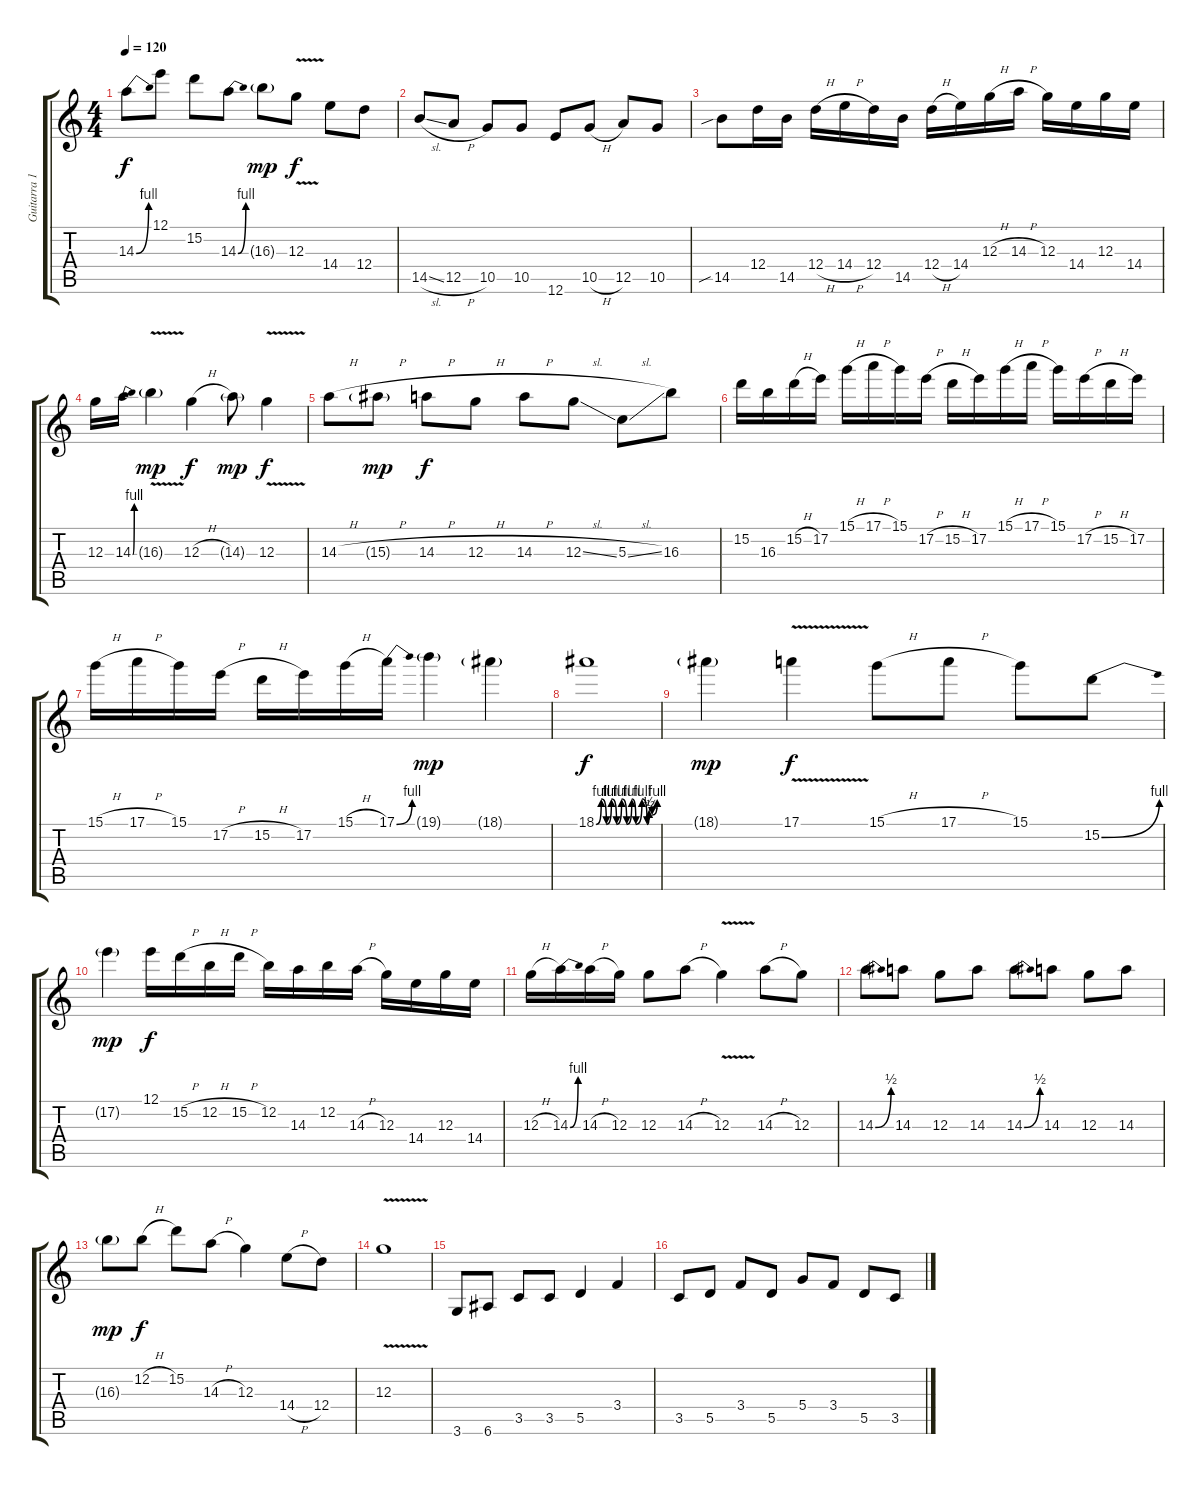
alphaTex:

\track ("Guitarra 1" "Guitarra 1") {instrument distortionguitar}
\staff {score tabs}
\tuning (E4 B3 G3 D3 A2 E2) {hide}
\ts (4 4)
\tempo 120
\clef g2
\ks c
14.3{be (bend 0 0 60 4)}.8{dy f} 12.1.8 15.2.8 14.3{be (bend 0 0 60 4)}.8 16.3{g}.8{dy mp} 12.3{v}.8{dy f} 14.4.8 12.4.8 |
14.5{sl}.8 12.5{h}.8 10.5.8 10.5.8 12.6.8 10.5{h}.8 12.5.8 10.5.8 |
14.5{sib}.8 12.4.16 14.5.16 12.4{h}.16 14.4{h}.16 12.4.16 14.5.16 12.4{h}.16 14.4.16 12.3{h}.16 14.3{h}.16 12.3.16 14.4.16 12.3.16 14.4.16 |
12.3.16 14.3{be (bend 0 0 60 4)}.16 16.3{v g}.4{dy mp} 12.3{h}.4{dy f} 14.3{g}.8{dy mp} 12.3{v}.4{dy f} |
14.3{h}.8 15.3{h g}.8{dy mp} 14.3{h}.8{dy f} 12.3{h}.8 14.3{h}.8 12.3{sl}.8 5.3{sl}.8 16.3.8 |
15.2.16 16.3.16 15.2{h}.16 17.2.16 15.1{h}.16 17.1{h}.16 15.1.16 17.2{h}.16 15.2{h}.16 17.2.16 15.1{h}.16 17.1{h}.16 15.1.16 17.2{h}.16 15.2{h}.16 17.2.16 |
15.1{h}.16 17.1{h}.16 15.1.16 17.2{h}.16 15.2{h}.16 17.2.16 15.1{h}.16 17.1{be (bend 0 0 60 4)}.16 19.1{g}.4{dy mp} 18.1{g}.4 |
18.1{be (custom 0 0 5 4 10 0 15 4 20 0 25 4 30 0 35 4 39 0 45 4 50 0 52 2 55 1 60 4)}.1{dy f} |
18.1{g}.4{dy mp} 17.1{v}.4{dy f} 15.1{h}.8 17.1{h}.8 15.1.8 15.2{be (bend 0 0 60 4)}.8 |
17.2{g}.4{dy mp} 12.1.16{dy f} 15.2{h}.16 12.2{h}.16 15.2{h}.16 12.2.16 14.3.16 12.2.16 14.3{h}.16 12.3.16 14.4.16 12.3.16 14.4.16 |
12.3{h}.16 14.3{be (bend 0 0 60 4)}.16 14.3{h}.16 12.3.16 12.3.8 14.3{h}.8 12.3{v}.4 14.3{h}.8 12.3.8 |
14.3{be (bend 0 0 60 2)}.8 14.3.8 12.3.8 14.3.8 14.3{be (bend 0 0 60 2)}.8 14.3.8 12.3.8 14.3.8 |
16.3{g}.8{dy mp} 12.2{h}.8{dy f} 15.2.8 14.3{h}.8 12.3.4 14.4{h}.8 12.4.8 |
12.3{v}.1 |
3.6.8 6.6.8 3.5.8 3.5.8 5.5.4 3.4.4 |
3.5.8 5.5.8 3.4.8 5.5.8 5.4.8 3.4.8 5.5.8 3.5.8
